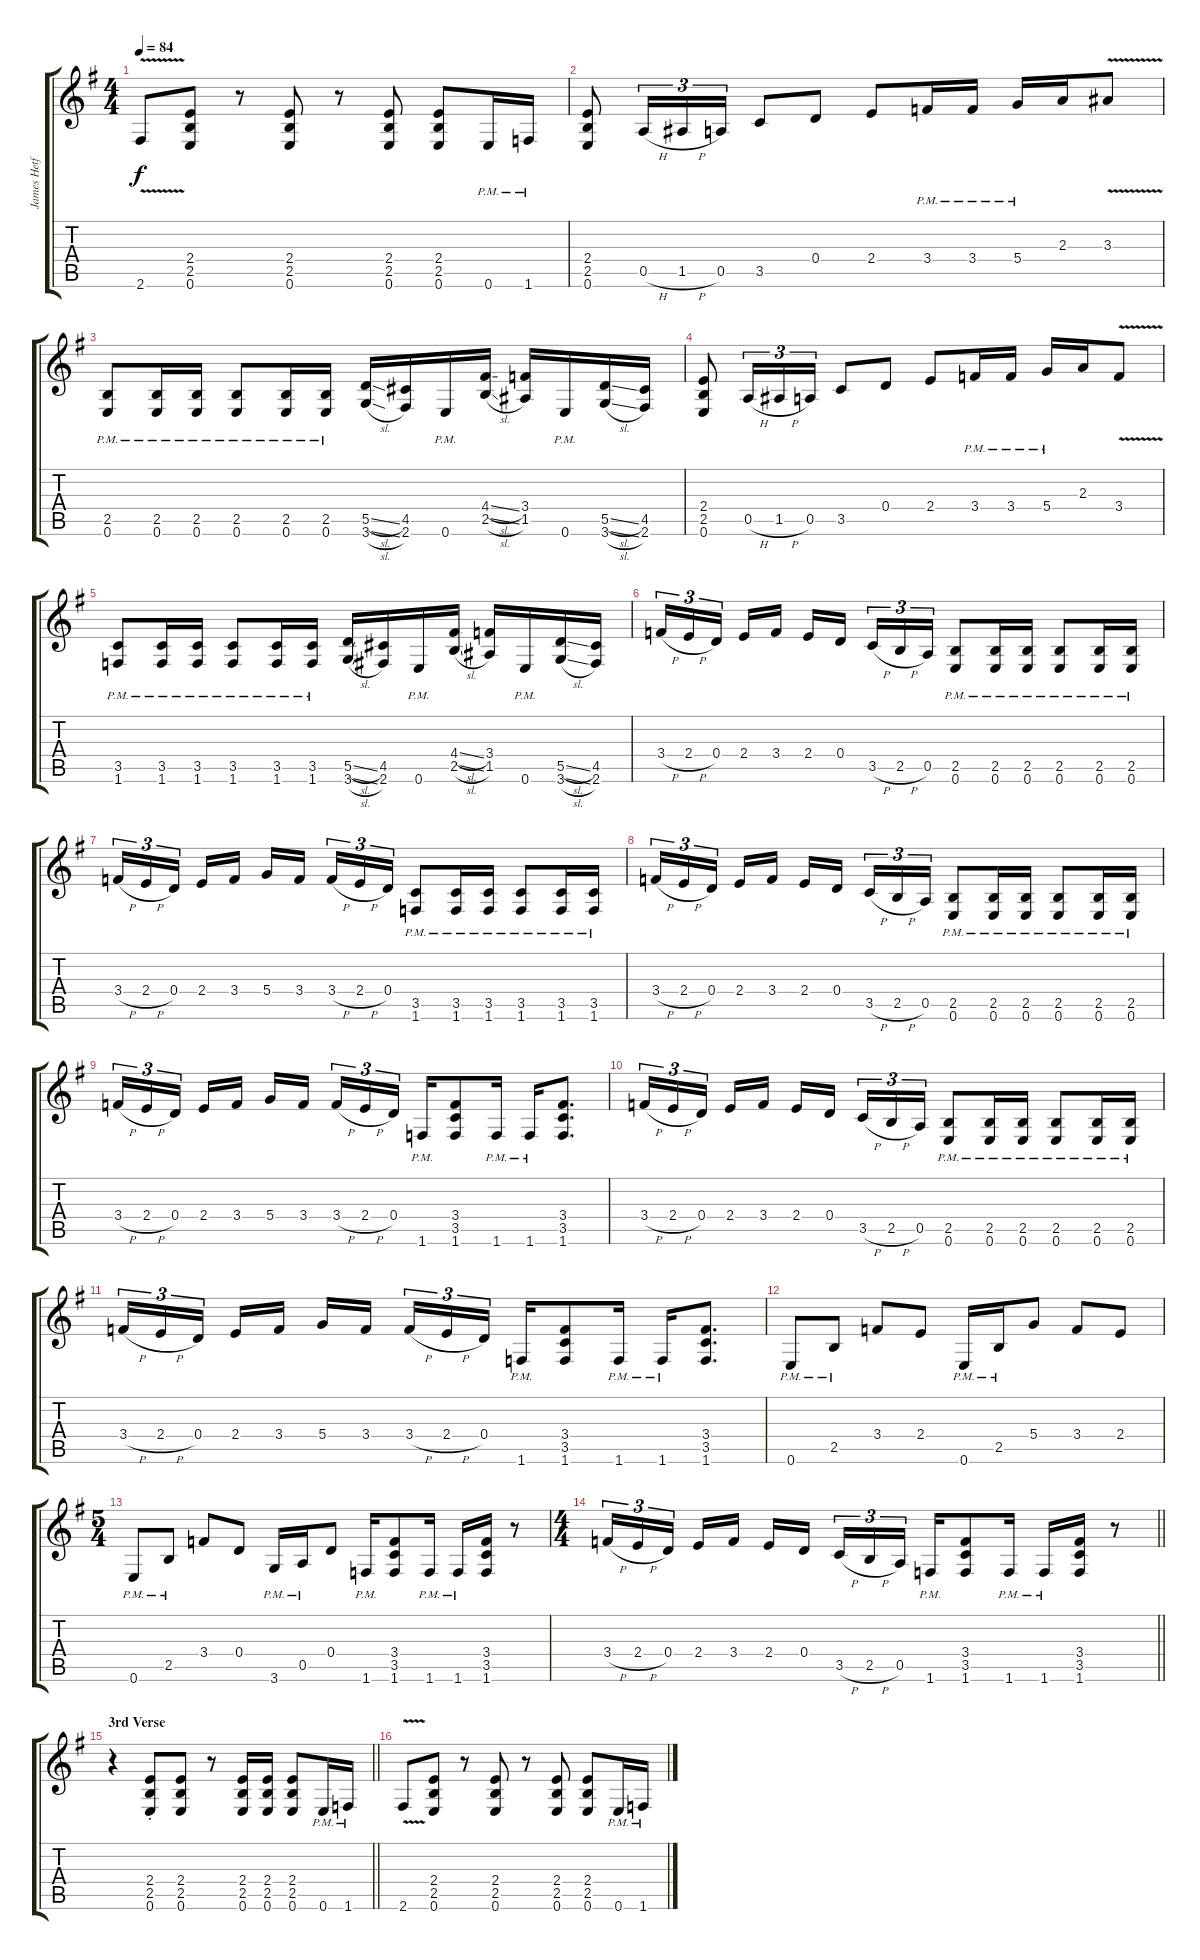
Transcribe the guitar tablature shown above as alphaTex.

\track ("James Hetfield" "James Hetf") {instrument distortionguitar}
\staff {score tabs}
\tuning (E4 B3 G3 D3 A2 E2) {hide}
\ts (4 4)
\tempo 84
\clef g2
\ks eminor
2.6{v}.8{dy f} (2.4 2.5 0.6).8 r.8 (2.4 2.5 0.6).8 r.8 (2.4 2.5 0.6).8 (2.4 2.5 0.6).8 0.6{pm}.16 1.6{pm}.16 |
(2.4 2.5 0.6).8 0.5{h}.16{tu (3 2)} 1.5{h}.16{tu (3 2)} 0.5.16{tu (3 2)} 3.5.8 0.4.8 2.4.8 3.4{pm}.16 3.4{pm}.16 5.4{pm}.16 2.3.16 3.3{v}.8 |
(2.5{pm} 0.6{pm}).8 (2.5{pm} 0.6{pm}).16 (2.5{pm} 0.6{pm}).16 (2.5{pm} 0.6{pm}).8 (2.5{pm} 0.6{pm}).16 (2.5{pm} 0.6{pm}).16 (5.5{sl} 3.6{sl}).16 (4.5 2.6).16 0.6{pm}.16 (4.4{sl} 2.5{sl}).16 (3.4 1.5).16 0.6{pm}.16 (5.5{sl} 3.6{sl}).16 (4.5 2.6).16 |
(2.4 2.5 0.6).8 0.5{h}.16{tu (3 2)} 1.5{h}.16{tu (3 2)} 0.5.16{tu (3 2)} 3.5.8 0.4.8 2.4.8 3.4{pm}.16 3.4{pm}.16 5.4{pm}.16 2.3.16 3.4{v}.8 |
(3.5{pm} 1.6{pm}).8 (3.5{pm} 1.6{pm}).16 (3.5{pm} 1.6{pm}).16 (3.5{pm} 1.6{pm}).8 (3.5{pm} 1.6{pm}).16 (3.5{pm} 1.6{pm}).16 (5.5{sl} 3.6{sl}).16 (4.5 2.6).16 0.6{pm}.16 (4.4{sl} 2.5{sl}).16 (3.4 1.5).16 0.6{pm}.16 (5.5{sl} 3.6{sl}).16 (4.5 2.6).16 |
3.4{h}.16{tu (3 2)} 2.4{h}.16{tu (3 2)} 0.4.16{tu (3 2) beam splitsecondary} 2.4.16 3.4.16 2.4.16 0.4.16{beam splitsecondary} 3.5{h}.16{tu (3 2)} 2.5{h}.16{tu (3 2)} 0.5.16{tu (3 2)} (2.5{pm} 0.6{pm}).8 (2.5{pm} 0.6{pm}).16 (2.5{pm} 0.6{pm}).16 (2.5{pm} 0.6{pm}).8 (2.5{pm} 0.6{pm}).16 (2.5{pm} 0.6{pm}).16 |
3.4{h}.16{tu (3 2)} 2.4{h}.16{tu (3 2)} 0.4.16{tu (3 2) beam splitsecondary} 2.4.16 3.4.16 5.4.16 3.4.16{beam splitsecondary} 3.4{h}.16{tu (3 2)} 2.4{h}.16{tu (3 2)} 0.4.16{tu (3 2)} (3.5{pm} 1.6{pm}).8 (3.5{pm} 1.6{pm}).16 (3.5{pm} 1.6{pm}).16 (3.5{pm} 1.6{pm}).8 (3.5{pm} 1.6{pm}).16 (3.5{pm} 1.6{pm}).16 |
3.4{h}.16{tu (3 2)} 2.4{h}.16{tu (3 2)} 0.4.16{tu (3 2) beam splitsecondary} 2.4.16 3.4.16 2.4.16 0.4.16{beam splitsecondary} 3.5{h}.16{tu (3 2)} 2.5{h}.16{tu (3 2)} 0.5.16{tu (3 2)} (2.5{pm} 0.6{pm}).8 (2.5{pm} 0.6{pm}).16 (2.5{pm} 0.6{pm}).16 (2.5{pm} 0.6{pm}).8 (2.5{pm} 0.6{pm}).16 (2.5{pm} 0.6{pm}).16 |
3.4{h}.16{tu (3 2)} 2.4{h}.16{tu (3 2)} 0.4.16{tu (3 2) beam splitsecondary} 2.4.16 3.4.16 5.4.16 3.4.16{beam splitsecondary} 3.4{h}.16{tu (3 2)} 2.4{h}.16{tu (3 2)} 0.4.16{tu (3 2)} 1.6{pm}.16 (3.4 3.5 1.6).8 1.6{pm}.16 1.6{pm}.16 (3.4 3.5 1.6).8{d} |
3.4{h}.16{tu (3 2)} 2.4{h}.16{tu (3 2)} 0.4.16{tu (3 2) beam splitsecondary} 2.4.16 3.4.16 2.4.16 0.4.16{beam splitsecondary} 3.5{h}.16{tu (3 2)} 2.5{h}.16{tu (3 2)} 0.5.16{tu (3 2)} (2.5{pm} 0.6{pm}).8 (2.5{pm} 0.6{pm}).16 (2.5{pm} 0.6{pm}).16 (2.5{pm} 0.6{pm}).8 (2.5{pm} 0.6{pm}).16 (2.5{pm} 0.6{pm}).16 |
3.4{h}.16{tu (3 2)} 2.4{h}.16{tu (3 2)} 0.4.16{tu (3 2) beam splitsecondary} 2.4.16 3.4.16 5.4.16 3.4.16{beam splitsecondary} 3.4{h}.16{tu (3 2)} 2.4{h}.16{tu (3 2)} 0.4.16{tu (3 2)} 1.6{pm}.16 (3.4 3.5 1.6).8 1.6{pm}.16 1.6{pm}.16 (3.4 3.5 1.6).8{d} |
0.6{pm}.8 2.5{pm}.8 3.4.8 2.4.8 0.6{pm}.16 2.5{pm}.16 5.4.8 3.4.8 2.4.8 |
\ts (5 4)
0.6{pm}.8 2.5{pm}.8 3.4.8 0.4.8 3.6{pm}.16 0.5{pm}.16 0.4.8 1.6{pm}.16 (3.4 3.5 1.6).8 1.6{pm}.16 1.6{pm}.16 (3.4 3.5 1.6).16 r.8 |
\ts (4 4)
\barLineRight lightlight
3.4{h}.16{tu (3 2)} 2.4{h}.16{tu (3 2)} 0.4.16{tu (3 2) beam splitsecondary} 2.4.16 3.4.16 2.4.16 0.4.16{beam splitsecondary} 3.5{h}.16{tu (3 2)} 2.5{h}.16{tu (3 2)} 0.5.16{tu (3 2)} 1.6{pm}.16 (3.4 3.5 1.6).8 1.6{pm}.16 1.6{pm}.16 (3.4 3.5 1.6).16 r.8 |
\section ("" "3rd Verse")
\barLineRight lightlight
r.4 (2.4{st} 2.5{st} 0.6{st}).8 (2.4 2.5 0.6).8 r.8 (2.4 2.5 0.6).16 (2.4 2.5 0.6).16 (2.4 2.5 0.6).8 0.6{pm}.16 1.6{pm}.16 |
2.6{v}.8 (2.4 2.5 0.6).8 r.8 (2.4 2.5 0.6).8 r.8 (2.4 2.5 0.6).8 (2.4 2.5 0.6).8 0.6{pm}.16 1.6{pm}.16
